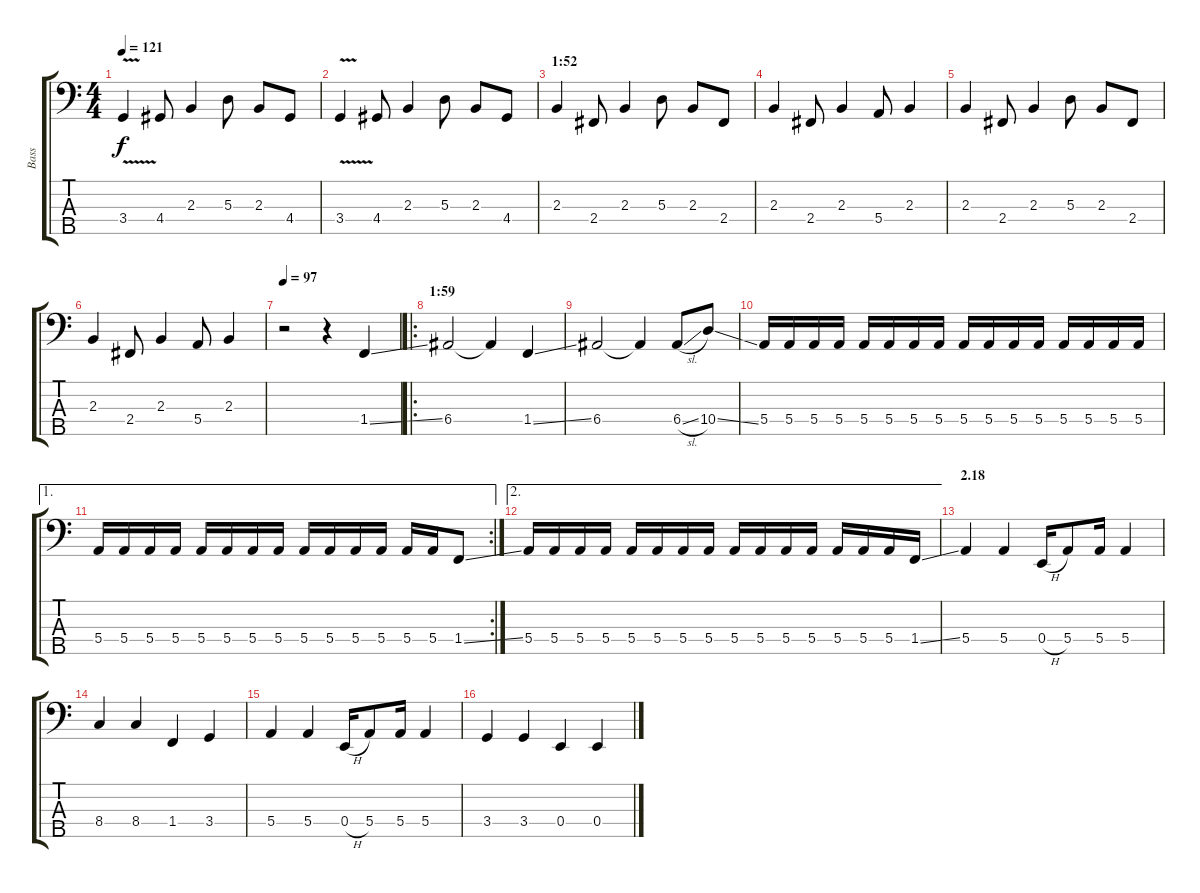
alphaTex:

\track ("Bass" "Bass") {instrument electricbasspick}
\staff {score tabs}
\tuning (G2 D2 A1 E1 B0) {hide}
\ts (4 4)
\tempo 121
\clef f4
\ks c
3.4{v}.4{dy f} 4.4.8 2.3.4 5.3.8 2.3.8 4.4.8 |
3.4{v}.4 4.4.8 2.3.4 5.3.8 2.3.8 4.4.8 |
\section ("" "1:52")
2.3.4 2.4.8 2.3.4 5.3.8 2.3.8 2.4.8 |
2.3.4 2.4.8 2.3.4 5.4.8 2.3.4 |
2.3.4 2.4.8 2.3.4 5.3.8 2.3.8 2.4.8 |
2.3.4 2.4.8 2.3.4 5.4.8 2.3.4 |
\tempo 97
r.2 r.4 1.4{ss}.4 |
\ro
\section ("" "1:59")
6.4.2 6.4{t}.4 1.4{ss}.4 |
6.4.2 6.4{t}.4 6.4{sl}.8 10.4{ss}.8 |
5.4.16 5.4.16 5.4.16 5.4.16 5.4.16 5.4.16 5.4.16 5.4.16 5.4.16 5.4.16 5.4.16 5.4.16 5.4.16 5.4.16 5.4.16 5.4.16 |
\ae 1
\rc 2
5.4.16 5.4.16 5.4.16 5.4.16 5.4.16 5.4.16 5.4.16 5.4.16 5.4.16 5.4.16 5.4.16 5.4.16 5.4.16 5.4.16 1.4{ss}.8 |
\ae 2
5.4.16 5.4.16 5.4.16 5.4.16 5.4.16 5.4.16 5.4.16 5.4.16 5.4.16 5.4.16 5.4.16 5.4.16 5.4.16 5.4.16 5.4.16 1.4{ss}.16 |
\section ("" "2.18")
5.4.4 5.4.4 0.4{h}.16 5.4.8 5.4.16 5.4.4 |
8.4.4 8.4.4 1.4.4 3.4.4 |
5.4.4 5.4.4 0.4{h}.16 5.4.8 5.4.16 5.4.4 |
3.4.4 3.4.4 0.4.4 0.4.4
